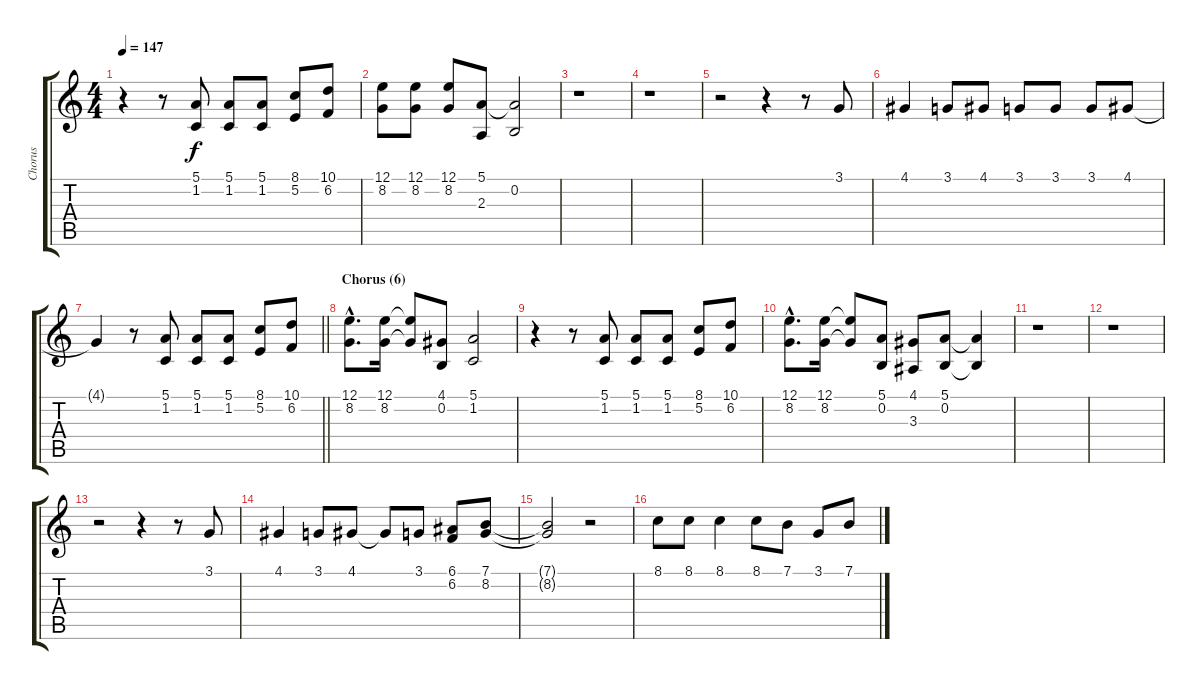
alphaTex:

\track ("Chorus" "Chorus") {instrument sopranosax}
\staff {score tabs}
\tuning (E4 B3 G3 D3 A2 E2) {hide}
\ts (4 4)
\tempo 147
\clef g2
\ks aminor
r.4{dy f} r.8 (5.1 1.2).8 (5.1 1.2).8 (5.1 1.2).8 (8.1 5.2).8 (10.1 6.2).8 |
(12.1 8.2).8 (12.1 8.2).8 (12.1 8.2).8 (5.1 2.3).8 (5.1{t} 0.2).2 |
r.1 |
r.1 |
r.2 r.4 r.8 3.1.8 |
4.1.4 3.1.8 4.1.8 3.1.8 3.1.8 3.1.8 4.1.8 |
\barLineRight lightlight
4.1{t}.4 r.8 (5.1 1.2).8 (5.1 1.2).8 (5.1 1.2).8 (8.1 5.2).8 (10.1 6.2).8 |
\section ("" "Chorus (6)")
(12.1{hac} 8.2{hac}).8{d} (12.1 8.2).16 (12.1{t} 8.2{t}).8 (4.1 0.2).8 (5.1 1.2).2 |
r.4 r.8 (5.1 1.2).8 (5.1 1.2).8 (5.1 1.2).8 (8.1 5.2).8 (10.1 6.2).8 |
(12.1{hac} 8.2{hac}).8{d} (12.1 8.2).16 (12.1{t} 8.2{t}).8 (5.1 0.2).8 (4.1 3.3).8 (5.1 0.2).8 (5.1{t} 0.2{t}).4 |
r.1 |
r.1 |
r.2 r.4 r.8 3.1.8 |
4.1.4 3.1.8 4.1.8 4.1{t}.8 3.1.8 (6.1 6.2).8 (7.1 8.2).8 |
(7.1{t} 8.2{t}).2 r.2 |
8.1.8 8.1.8 8.1.4 8.1.8 7.1.8 3.1.8 7.1.8
